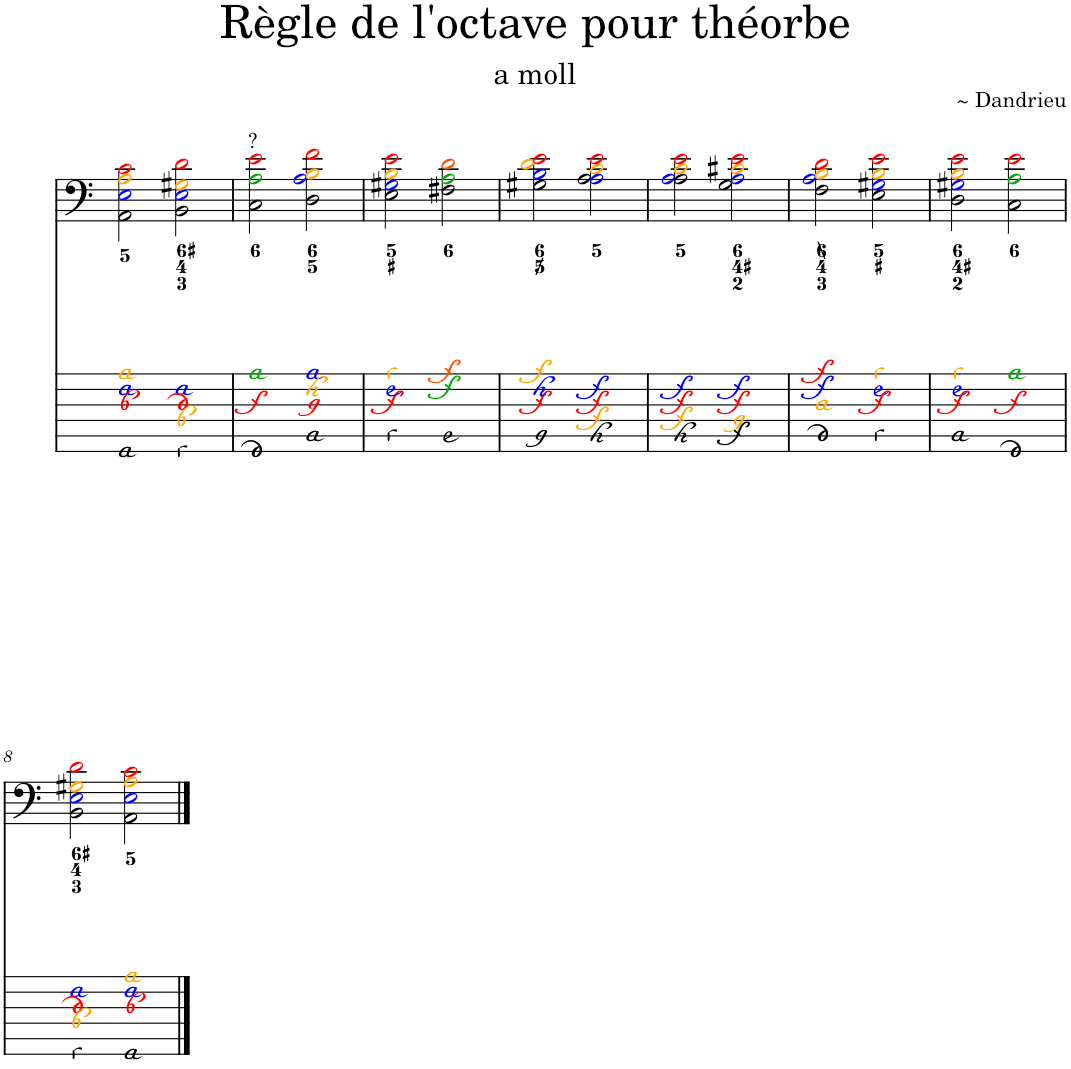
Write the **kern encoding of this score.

**kern	**kern
*part1	*part1
*staff2	*staff1
*I"Theorba	*
*I'Thb.	*
*stria6	*
*	*clefF4
*k[]	*k[]
=1	=1
2AA 2ci 2Ej 2AZ	2AA\ 2Ej\ 2AZ\ 2ci\
2BB 2G#Z 2di 2Ej	2BB\ 2Ej\ 2G#XZ\ 2di\
=2	=2
!	!LO:TX:a:t=?
2C 2ei 2AV	2C\ 2AV\ 2ei\
2D 2fi 2BZ 2Aj	2D\ 2Aj\ 2BZ\ 2fi\
=3	=3
2E 2ei 2G#j 2BZ	2E\ 2G#Xj\ 2BZ\ 2ei\
2F# 2AV 2dN	2F#X\ 2AV\ 2dN\
=4	=4
2G# 2ei 2Bj 2dZ	2G#X\ 2Bj\ 2dZ\ 2ei\
2A 2cZ 2ei 2Aj	2A\ 2Aj\ 2cZ\ 2ei\
=5	=5
2A 2cZ 2ei 2Aj	2Aj\ 2A\ 2cZ\ 2ei\
2G 2c#Z 2ei 2Aj	2G\ 2Aj\ 2c#XZ\ 2ei\
=6	=6
2F 2BZ 2Aj 2di	2F\ 2Aj\ 2BZ\ 2di\
2E 2ei 2G#Xj 2BZ	2E\ 2G#Xj\ 2BZ\ 2ei\
=7	=7
2D 2ei 2G#j 2BZ	2D\ 2G#Xj\ 2BZ\ 2ei\
2C 2ei 2AV	2C\ 2AV\ 2ei\
!!LO:LB:g=z
=8	=8
2BB 2G#XZ 2di 2Ej	2BB\ 2Ej\ 2G#XZ\ 2di\
2AA 2ci 2Ej 2AZ	2AA\ 2Ej\ 2AZ\ 2ci\
==	==
*-	*-
